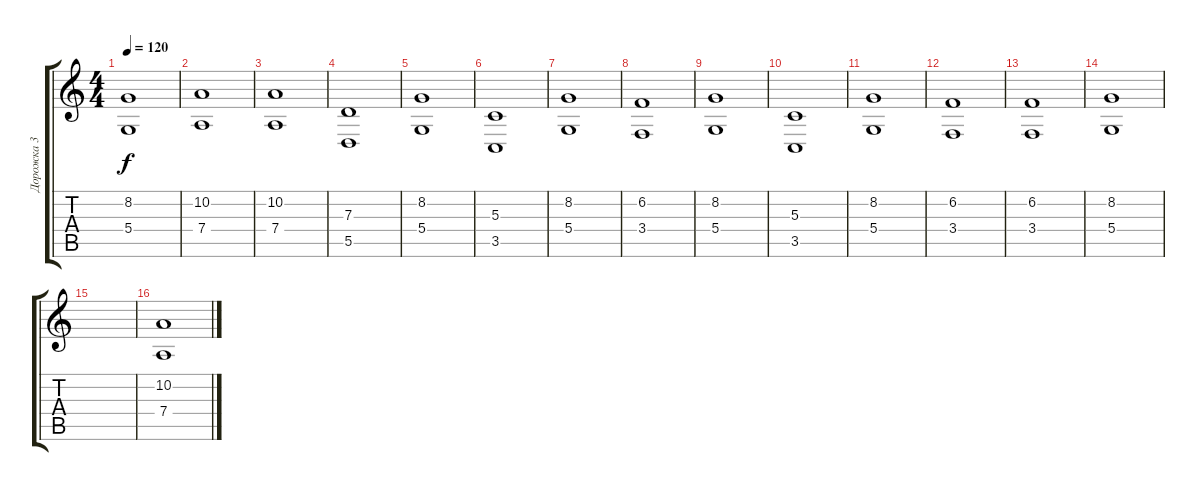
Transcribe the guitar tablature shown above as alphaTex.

\track ("Дорожка 3" "Дорожка 3") {instrument pad2warm}
\staff {score tabs}
\tuning (E4 B3 G3 D3 A2 E2) {hide}
\ts (4 4)
\tempo 120
\clef g2
\ks c
(8.2 5.4).1{dy f} |
(10.2 7.4).1 |
(10.2 7.4).1 |
(7.3 5.5).1 |
(8.2 5.4).1 |
(5.3 3.5).1 |
(8.2 5.4).1 |
(6.2 3.4).1 |
(8.2 5.4).1 |
(5.3 3.5).1 |
(8.2 5.4).1 |
(6.2 3.4).1 |
(6.2 3.4).1 |
(8.2 5.4).1 |
|
(10.2 7.4).1
